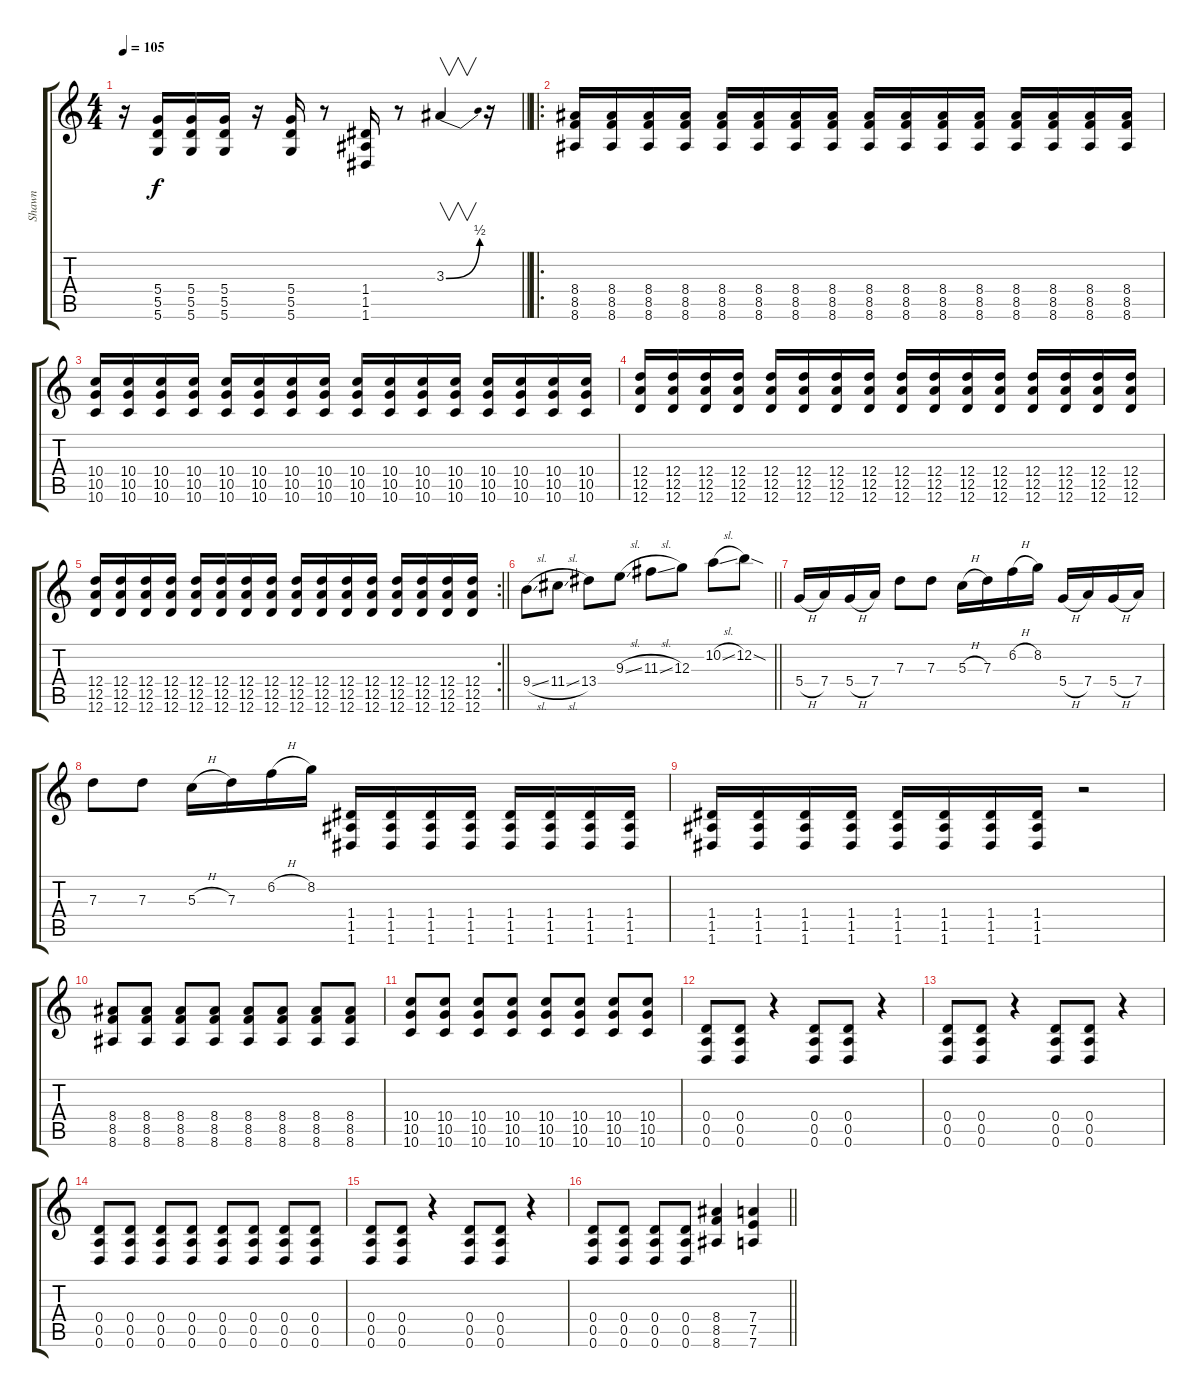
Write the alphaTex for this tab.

\track ("Shawn" "Shawn") {instrument distortionguitar}
\staff {score tabs}
\tuning (E4 B3 G3 D3 A2 D2) {hide}
\ts (4 4)
\tempo 105
\clef g2
\barLineRight lightlight
\ks c
r.16{dy f} (5.4 5.5 5.6).16 (5.4 5.5 5.6).16 (5.4 5.5 5.6).16 r.16 (5.4 5.5 5.6).16 r.8 (1.4 1.5 1.6).16 r.8 3.3{be (bend 0 0 60 2)}.4{v} r.16 |
\ro
(8.4 8.5 8.6).16 (8.4 8.5 8.6).16 (8.4 8.5 8.6).16 (8.4 8.5 8.6).16 (8.4 8.5 8.6).16 (8.4 8.5 8.6).16 (8.4 8.5 8.6).16 (8.4 8.5 8.6).16 (8.4 8.5 8.6).16 (8.4 8.5 8.6).16 (8.4 8.5 8.6).16 (8.4 8.5 8.6).16 (8.4 8.5 8.6).16 (8.4 8.5 8.6).16 (8.4 8.5 8.6).16 (8.4 8.5 8.6).16 |
(10.4 10.5 10.6).16 (10.4 10.5 10.6).16 (10.4 10.5 10.6).16 (10.4 10.5 10.6).16 (10.4 10.5 10.6).16 (10.4 10.5 10.6).16 (10.4 10.5 10.6).16 (10.4 10.5 10.6).16 (10.4 10.5 10.6).16 (10.4 10.5 10.6).16 (10.4 10.5 10.6).16 (10.4 10.5 10.6).16 (10.4 10.5 10.6).16 (10.4 10.5 10.6).16 (10.4 10.5 10.6).16 (10.4 10.5 10.6).16 |
(12.4 12.5 12.6).16 (12.4 12.5 12.6).16 (12.4 12.5 12.6).16 (12.4 12.5 12.6).16 (12.4 12.5 12.6).16 (12.4 12.5 12.6).16 (12.4 12.5 12.6).16 (12.4 12.5 12.6).16 (12.4 12.5 12.6).16 (12.4 12.5 12.6).16 (12.4 12.5 12.6).16 (12.4 12.5 12.6).16 (12.4 12.5 12.6).16 (12.4 12.5 12.6).16 (12.4 12.5 12.6).16 (12.4 12.5 12.6).16 |
\rc 2
\barLineRight lightlight
(12.4 12.5 12.6).16 (12.4 12.5 12.6).16 (12.4 12.5 12.6).16 (12.4 12.5 12.6).16 (12.4 12.5 12.6).16 (12.4 12.5 12.6).16 (12.4 12.5 12.6).16 (12.4 12.5 12.6).16 (12.4 12.5 12.6).16 (12.4 12.5 12.6).16 (12.4 12.5 12.6).16 (12.4 12.5 12.6).16 (12.4 12.5 12.6).16 (12.4 12.5 12.6).16 (12.4 12.5 12.6).16 (12.4 12.5 12.6).16 |
\barLineRight lightlight
9.4{sl}.8 11.4{sl}.8 13.4.8 9.3{sl}.8 11.3{sl}.8 12.3.8 10.2{sl}.8 12.2{sod}.8 |
5.4{h}.16 7.4.16 5.4{h}.16 7.4.16 7.3.8 7.3.8 5.3{h}.16 7.3.16 6.2{h}.16 8.2.16 5.4{h}.16 7.4.16 5.4{h}.16 7.4.16 |
7.3.8 7.3.8 5.3{h}.16 7.3.16 6.2{h}.16 8.2.16 (1.4 1.5 1.6).16 (1.4 1.5 1.6).16 (1.4 1.5 1.6).16 (1.4 1.5 1.6).16 (1.4 1.5 1.6).16 (1.4 1.5 1.6).16 (1.4 1.5 1.6).16 (1.4 1.5 1.6).16 |
(1.4 1.5 1.6).16 (1.4 1.5 1.6).16 (1.4 1.5 1.6).16 (1.4 1.5 1.6).16 (1.4 1.5 1.6).16 (1.4 1.5 1.6).16 (1.4 1.5 1.6).16 (1.4 1.5 1.6).16 r.2 |
(8.4 8.5 8.6).8 (8.4 8.5 8.6).8 (8.4 8.5 8.6).8 (8.4 8.5 8.6).8 (8.4 8.5 8.6).8 (8.4 8.5 8.6).8 (8.4 8.5 8.6).8 (8.4 8.5 8.6).8 |
(10.4 10.5 10.6).8 (10.4 10.5 10.6).8 (10.4 10.5 10.6).8 (10.4 10.5 10.6).8 (10.4 10.5 10.6).8 (10.4 10.5 10.6).8 (10.4 10.5 10.6).8 (10.4 10.5 10.6).8 |
(0.4 0.5 0.6).8 (0.4 0.5 0.6).8 r.4 (0.4 0.5 0.6).8 (0.4 0.5 0.6).8 r.4 |
(0.4 0.5 0.6).8 (0.4 0.5 0.6).8 r.4 (0.4 0.5 0.6).8 (0.4 0.5 0.6).8 r.4 |
(0.4 0.5 0.6).8 (0.4 0.5 0.6).8 (0.4 0.5 0.6).8 (0.4 0.5 0.6).8 (0.4 0.5 0.6).8 (0.4 0.5 0.6).8 (0.4 0.5 0.6).8 (0.4 0.5 0.6).8 |
(0.4 0.5 0.6).8 (0.4 0.5 0.6).8 r.4 (0.4 0.5 0.6).8 (0.4 0.5 0.6).8 r.4 |
\barLineRight lightlight
(0.4 0.5 0.6).8 (0.4 0.5 0.6).8 (0.4 0.5 0.6).8 (0.4 0.5 0.6).8 (8.4 8.5 8.6).4 (7.4 7.5 7.6).4
